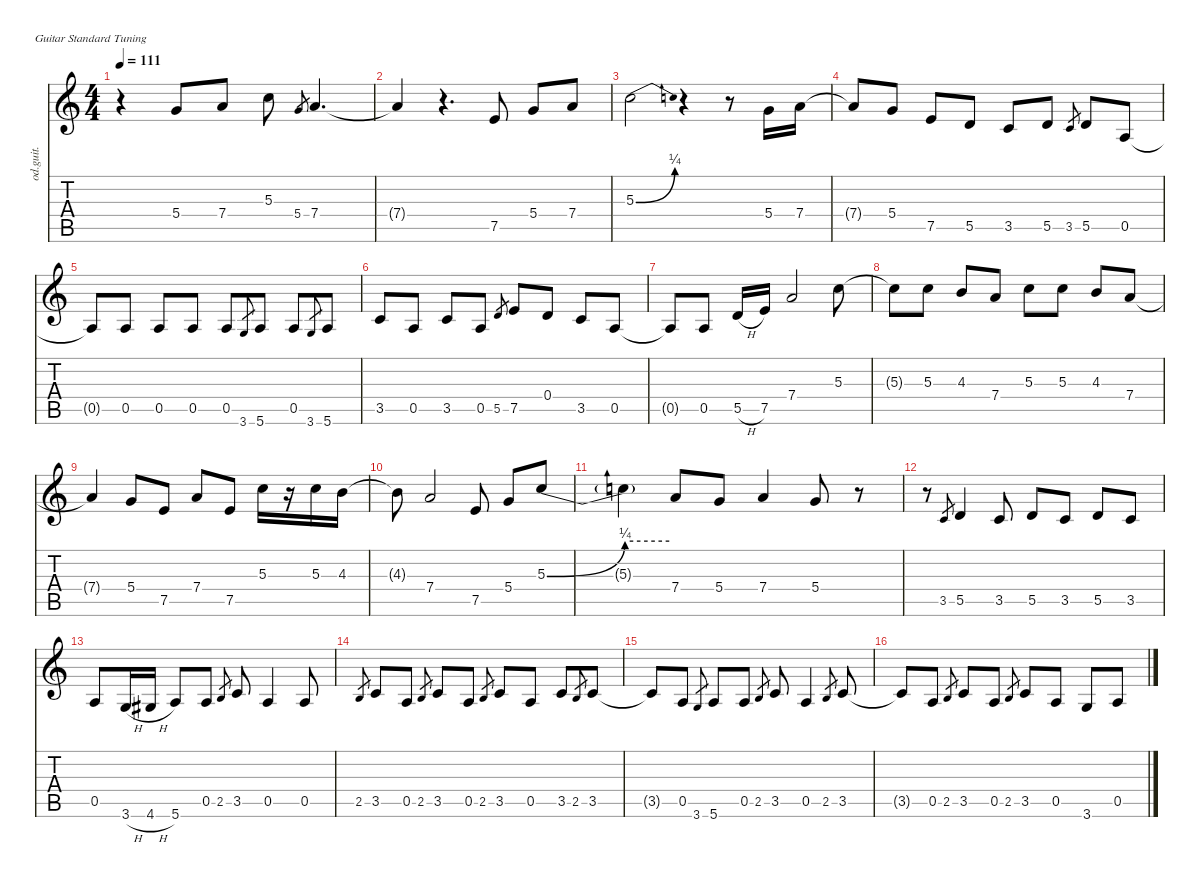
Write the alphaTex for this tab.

\defaultSystemsLayout 4
\hideDynamics
\bracketExtendMode nobrackets
\otherSystemsTrackNameOrientation horizontal
\track ("Guitar 3" "od.guit.") {instrument overdrivenguitar}
\staff {score tabs}
\tuning (E4 B3 G3 D3 A2 E2)
\ts (4 4)
\tempo 111
\clef g2
\ks c
r.4{dy f beam Down} 5.4.8{beam Up} 7.4.8{beam Up} 5.3.8{beam Down} 5.4.8{gr dy mf beam Up} 7.4.4{d dy f beam Up} |
7.4{t}.4{beam Up} r.4{d beam Up} 7.5.8{beam Up} 5.4.8{beam Up} 7.4.8{beam Up} |
5.3{be (bend 0 0 39.999998399999996 1)}.2{beam Down} r.4{beam Down} r.8{beam Down} 5.4.16{beam Up} 7.4.16{beam Up} |
7.4{t}.8{beam Up} 5.4.8{beam Up} 7.5.8{beam Up} 5.5.8{beam Up} 3.5.8{beam Up} 5.5.8{beam Up} 3.5.8{gr dy mf beam Up} 5.5.8{dy f beam Up} 0.5.8{beam Up} |
0.5{t}.8{beam Up} 0.5.8{beam Up} 0.5.8{beam Up} 0.5.8{beam Up} 0.5.8{beam Up} 3.6.8{gr dy mf beam Up} 5.6.8{dy f beam Up} 0.5.8{beam Up} 3.6.8{gr dy mf beam Up} 5.6.8{dy f beam Up} |
3.5.8{beam Up} 0.5.8{beam Up} 3.5.8{beam Up} 0.5.8{beam Up} 5.5.8{gr dy mf beam Up} 7.5.8{dy f beam Up} 0.4.8{beam Up} 3.5.8{beam Up} 0.5.8{beam Up} |
0.5{t}.8{beam Up} 0.5.8{beam Up} 5.5{h}.16{beam Up} 7.5.16{beam Up} 7.4.2{beam Up} 5.3.8{beam Down} |
5.3{t}.8{beam Down} 5.3.8{beam Down} 4.3.8{beam Up} 7.4.8{beam Up} 5.3.8{beam Down} 5.3.8{beam Down} 4.3.8{beam Up} 7.4.8{beam Up} |
7.4{t}.4{beam Up} 5.4.8{beam Up} 7.5.8{beam Up} 7.4.8{beam Up} 7.5.8{beam Up} 5.3.16{beam Down} r.16{beam Down} 5.3.16{beam Down} 4.3.16{beam Down} |
4.3{t}.8{beam Down} 7.4.2{beam Up} 7.5.8{beam Up} 5.4.8{beam Up} 5.3{be (bend 0 0 60 1)}.8{beam Up} |
5.3{be (hold 0 1 60 1) t}.4{beam Down} 7.4.8{beam Up} 5.4.8{beam Up} 7.4.4{beam Up} 5.4.8{beam Up} r.8{beam Up} |
r.8{beam Down} 3.5.8{gr dy mf beam Up} 5.5.4{dy f beam Up} 3.5.8{beam Up} 5.5.8{beam Up} 3.5.8{beam Up} 5.5.8{beam Up} 3.5.8{beam Up} |
0.5.8{beam Up} 3.6{h}.16{beam Up} 4.6{h acc #}.16{beam Up} 5.6.8{beam Up} 0.5.8{beam Up} 2.5.8{gr dy mf beam Up} 3.5.8{dy f beam Up} 0.5.4{beam Up} 0.5.8{beam Up} |
2.5.8{gr dy mf beam Up} 3.5.8{dy f beam Up} 0.5.8{beam Up} 2.5.8{gr dy mf beam Up} 3.5.8{dy f beam Up} 0.5.8{beam Up} 2.5.8{gr dy mf beam Up} 3.5.8{dy f beam Up} 0.5.8{beam Up} 3.5.8{beam Up} 2.5.8{gr dy mf beam Up} 3.5.8{dy f beam Up} |
3.5{t}.8{beam Up} 0.5.8{beam Up} 3.6.8{gr dy mf beam Up} 5.6.8{dy f beam Up} 0.5.8{beam Up} 2.5.8{gr dy mf beam Up} 3.5.8{dy f beam Up} 0.5.4{beam Up} 2.5.8{gr dy mf beam Up} 3.5.8{dy f beam Up} |
3.5{t}.8{beam Up} 0.5.8{beam Up} 2.5.8{gr dy mf beam Up} 3.5.8{dy f beam Up} 0.5.8{beam Up} 2.5.8{gr dy mf beam Up} 3.5.8{dy f beam Up} 0.5.8{beam Up} 3.6.8{beam Up} 0.5.8{beam Up}
